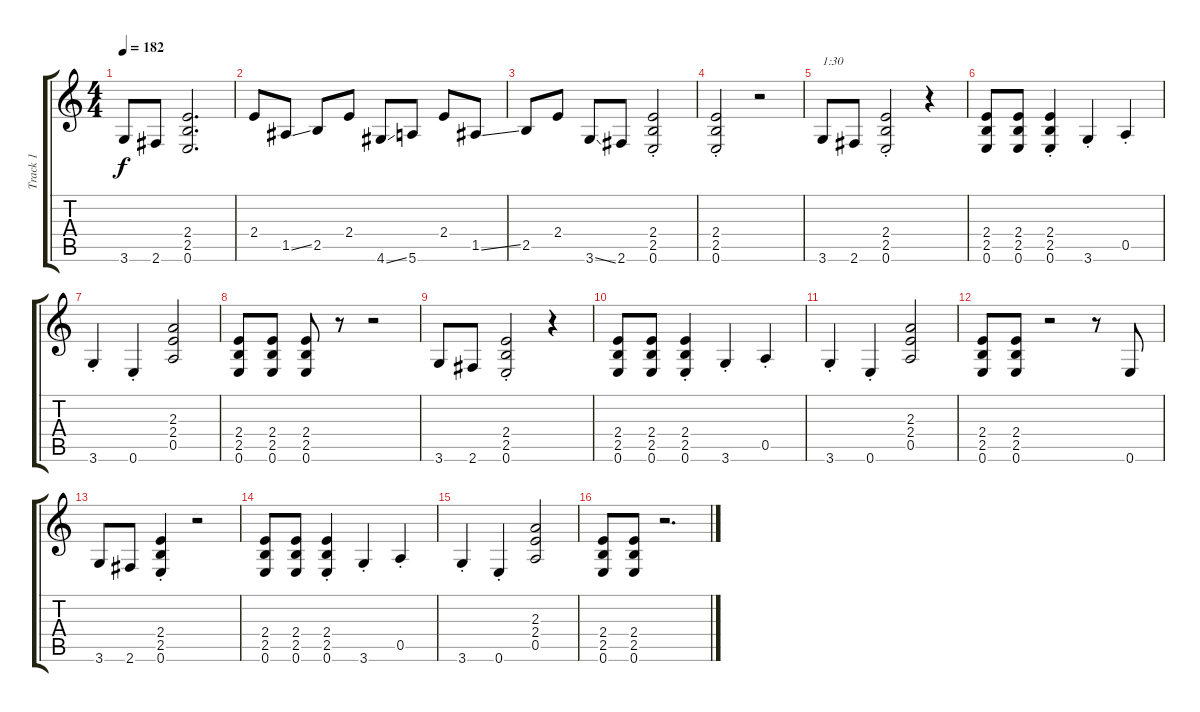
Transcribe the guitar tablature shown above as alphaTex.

\track ("Track 1" "Track 1") {instrument overdrivenguitar}
\staff {score tabs}
\tuning (E4 B3 G3 D3 A2 E2) {hide}
\ts (4 4)
\tempo 182
\clef g2
\ks c
3.6.8{dy f} 2.6.8 (2.4 2.5 0.6).2{d} |
2.4.8 1.5{ss}.8 2.5.8 2.4.8 4.6{ss}.8 5.6.8 2.4.8 1.5{ss}.8 |
2.5.8 2.4.8 3.6{ss}.8 2.6.8 (2.4{st} 2.5{st} 0.6).2 |
(2.4{st} 2.5{st} 0.6{st}).2 r.2 |
3.6.8{txt "1:30"} 2.6.8 (2.4{st} 2.5{st} 0.6{st}).2 r.4 |
(2.4 2.5 0.6).8 (2.4 2.5 0.6).8 (2.4{st} 2.5{st} 0.6{st}).4 3.6{st}.4 0.5{st}.4 |
3.6{st}.4 0.6{st}.4 (2.3 2.4 0.5).2 |
(2.4 2.5 0.6).8 (2.4 2.5 0.6).8 (2.4 2.5 0.6).8 r.8 r.2 |
3.6.8 2.6.8 (2.4{st} 2.5{st} 0.6{st}).2 r.4 |
(2.4 2.5 0.6).8 (2.4 2.5 0.6).8 (2.4{st} 2.5{st} 0.6{st}).4 3.6{st}.4 0.5{st}.4 |
3.6{st}.4 0.6{st}.4 (2.3 2.4 0.5).2 |
(2.4 2.5 0.6).8 (2.4 2.5 0.6).8 r.2 r.8 0.6.8 |
3.6.8 2.6.8 (2.4{st} 2.5{st} 0.6{st}).4 r.2 |
(2.4 2.5 0.6).8 (2.4 2.5 0.6).8 (2.4{st} 2.5{st} 0.6{st}).4 3.6{st}.4 0.5{st}.4 |
3.6{st}.4 0.6{st}.4 (2.3 2.4 0.5).2 |
(2.4 2.5 0.6).8 (2.4 2.5 0.6).8 r.2{d}
